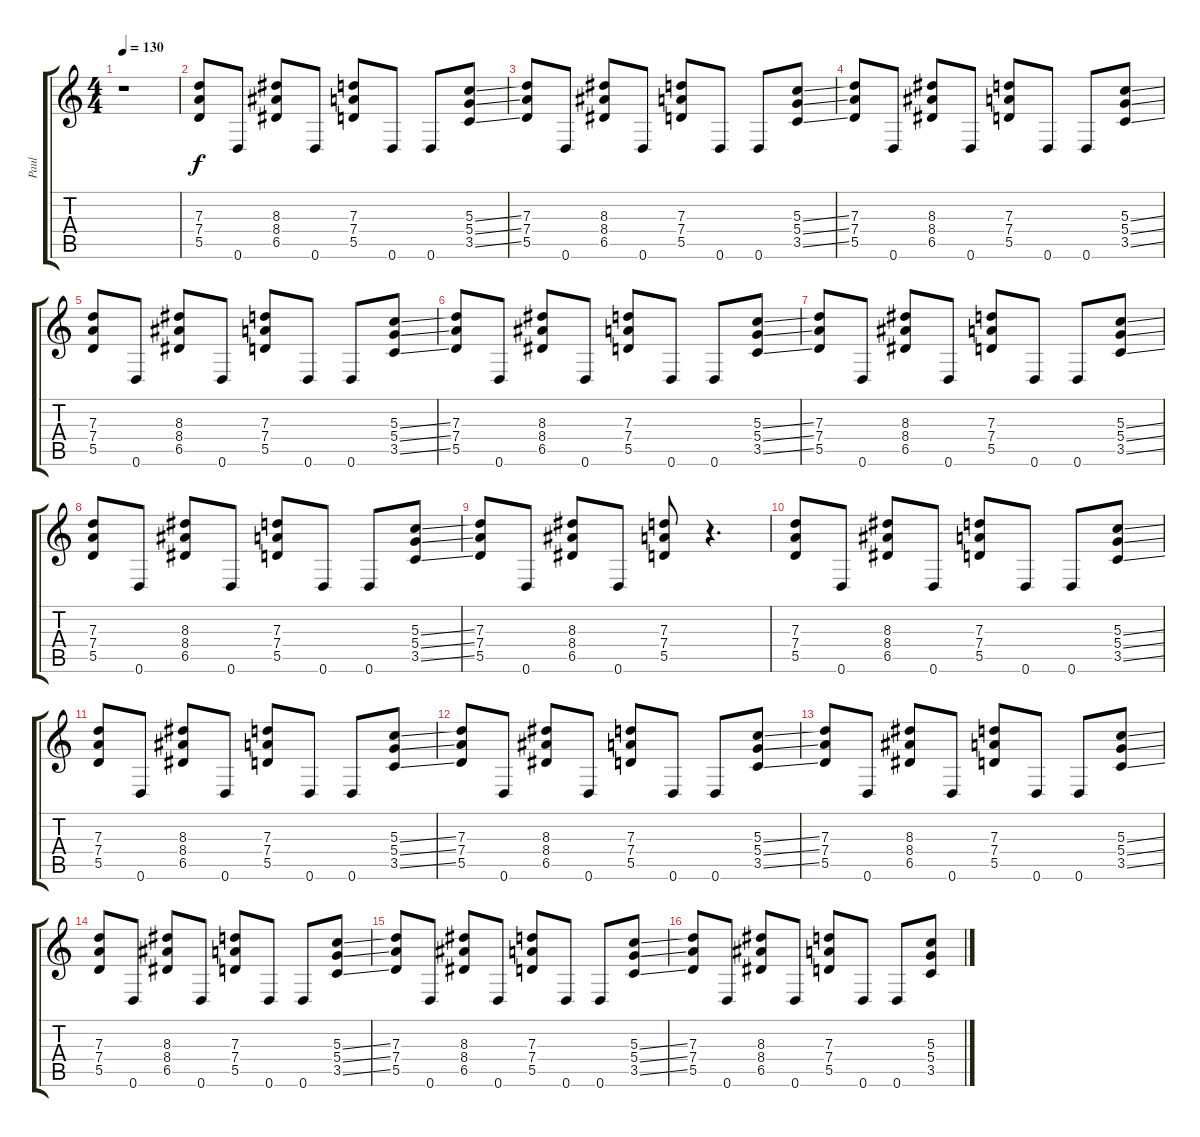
\track ("Paul" "Paul") {instrument distortionguitar}
\staff {score tabs}
\tuning (E4 B3 G3 D3 A2 D2) {hide}
\ts (4 4)
\tempo 130
\clef g2
\ks c
r.1{dy f} |
(7.3 7.4 5.5).8 0.6.8 (8.3 8.4 6.5).8 0.6.8 (7.3 7.4 5.5).8 0.6.8 0.6.8 (5.3{ss} 5.4{ss} 3.5{ss}).8 |
(7.3 7.4 5.5).8 0.6.8 (8.3 8.4 6.5).8 0.6.8 (7.3 7.4 5.5).8 0.6.8 0.6.8 (5.3{ss} 5.4{ss} 3.5{ss}).8 |
(7.3 7.4 5.5).8 0.6.8 (8.3 8.4 6.5).8 0.6.8 (7.3 7.4 5.5).8 0.6.8 0.6.8 (5.3{ss} 5.4{ss} 3.5{ss}).8 |
(7.3 7.4 5.5).8 0.6.8 (8.3 8.4 6.5).8 0.6.8 (7.3 7.4 5.5).8 0.6.8 0.6.8 (5.3{ss} 5.4{ss} 3.5{ss}).8 |
(7.3 7.4 5.5).8 0.6.8 (8.3 8.4 6.5).8 0.6.8 (7.3 7.4 5.5).8 0.6.8 0.6.8 (5.3{ss} 5.4{ss} 3.5{ss}).8 |
(7.3 7.4 5.5).8 0.6.8 (8.3 8.4 6.5).8 0.6.8 (7.3 7.4 5.5).8 0.6.8 0.6.8 (5.3{ss} 5.4{ss} 3.5{ss}).8 |
(7.3 7.4 5.5).8 0.6.8 (8.3 8.4 6.5).8 0.6.8 (7.3 7.4 5.5).8 0.6.8 0.6.8 (5.3{ss} 5.4{ss} 3.5{ss}).8 |
(7.3 7.4 5.5).8 0.6.8 (8.3 8.4 6.5).8 0.6.8 (7.3 7.4 5.5).8 r.4{d} |
(7.3 7.4 5.5).8 0.6.8 (8.3 8.4 6.5).8 0.6.8 (7.3 7.4 5.5).8 0.6.8 0.6.8 (5.3{ss} 5.4{ss} 3.5{ss}).8 |
(7.3 7.4 5.5).8 0.6.8 (8.3 8.4 6.5).8 0.6.8 (7.3 7.4 5.5).8 0.6.8 0.6.8 (5.3{ss} 5.4{ss} 3.5{ss}).8 |
(7.3 7.4 5.5).8 0.6.8 (8.3 8.4 6.5).8 0.6.8 (7.3 7.4 5.5).8 0.6.8 0.6.8 (5.3{ss} 5.4{ss} 3.5{ss}).8 |
(7.3 7.4 5.5).8 0.6.8 (8.3 8.4 6.5).8 0.6.8 (7.3 7.4 5.5).8 0.6.8 0.6.8 (5.3{ss} 5.4{ss} 3.5{ss}).8 |
(7.3 7.4 5.5).8 0.6.8 (8.3 8.4 6.5).8 0.6.8 (7.3 7.4 5.5).8 0.6.8 0.6.8 (5.3{ss} 5.4{ss} 3.5{ss}).8 |
(7.3 7.4 5.5).8 0.6.8 (8.3 8.4 6.5).8 0.6.8 (7.3 7.4 5.5).8 0.6.8 0.6.8 (5.3{ss} 5.4{ss} 3.5{ss}).8 |
(7.3 7.4 5.5).8 0.6.8 (8.3 8.4 6.5).8 0.6.8 (7.3 7.4 5.5).8 0.6.8 0.6.8 (5.3{ss} 5.4{ss} 3.5{ss}).8
